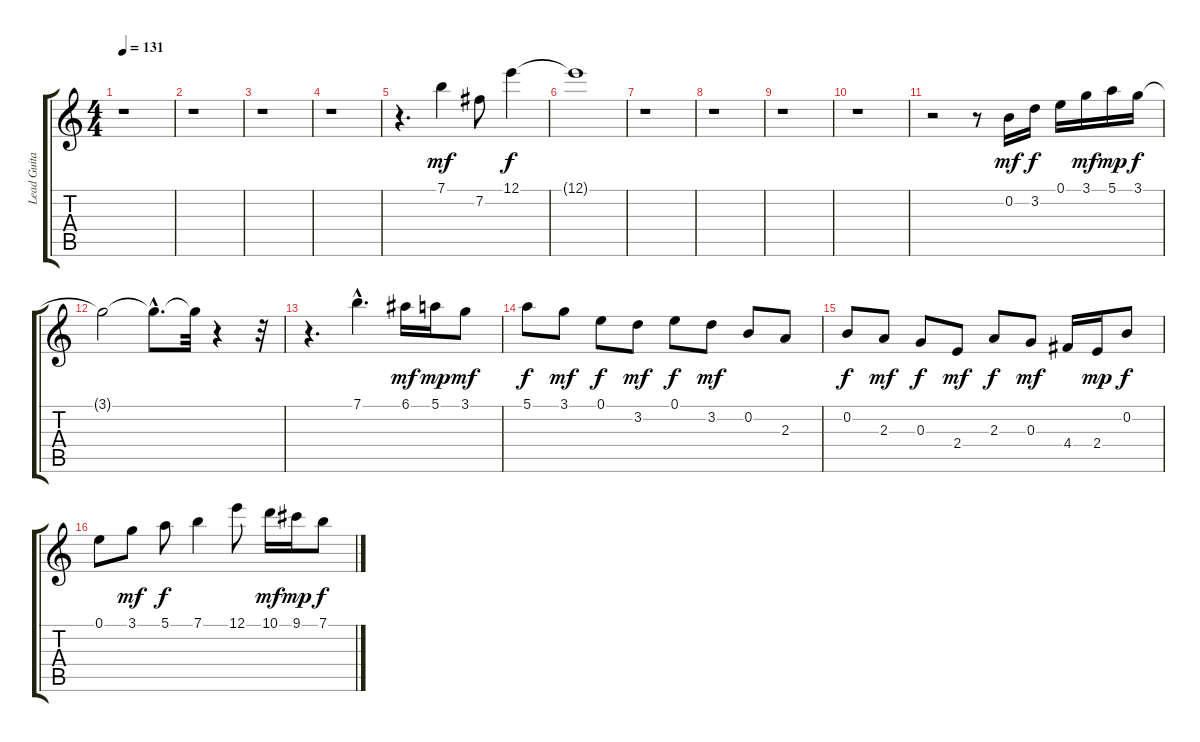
\track ("Lead Guitar" "Lead Guita") {instrument distortionguitar}
\staff {score tabs}
\tuning (E4 B3 G3 D3 A2 E2) {hide}
\ts (4 4)
\tempo 131
\clef g2
\ks c
r.1{dy mf} |
r.1 |
r.1 |
r.1 |
r.4{d} 7.1.4 7.2.8 12.1.4{dy f} |
12.1{t}.1 |
r.1 |
r.1 |
r.1 |
r.1 |
r.2 r.8 0.2.16{dy mf} 3.2.16{dy f} 0.1.16 3.1.16{dy mf} 5.1.16{dy mp} 3.1.16{dy f} |
3.1{t}.2 3.1{hac t}.8{d} 3.1{t}.32 r.4 r.32 |
r.4{d} 7.1{hac}.4{d} 6.1.16{dy mf} 5.1.16{dy mp} 3.1.8{dy mf} |
5.1.8{dy f} 3.1.8{dy mf} 0.1.8{dy f} 3.2.8{dy mf} 0.1.8{dy f} 3.2.8{dy mf} 0.2.8 2.3.8 |
0.2.8{dy f} 2.3.8{dy mf} 0.3.8{dy f} 2.4.8{dy mf} 2.3.8{dy f} 0.3.8{dy mf} 4.4.16 2.4.16{dy mp} 0.2.8{dy f} |
0.1.8 3.1.8{dy mf} 5.1.8{dy f} 7.1.4 12.1.8 10.1.16{dy mf} 9.1.16{dy mp} 7.1.8{dy f}
